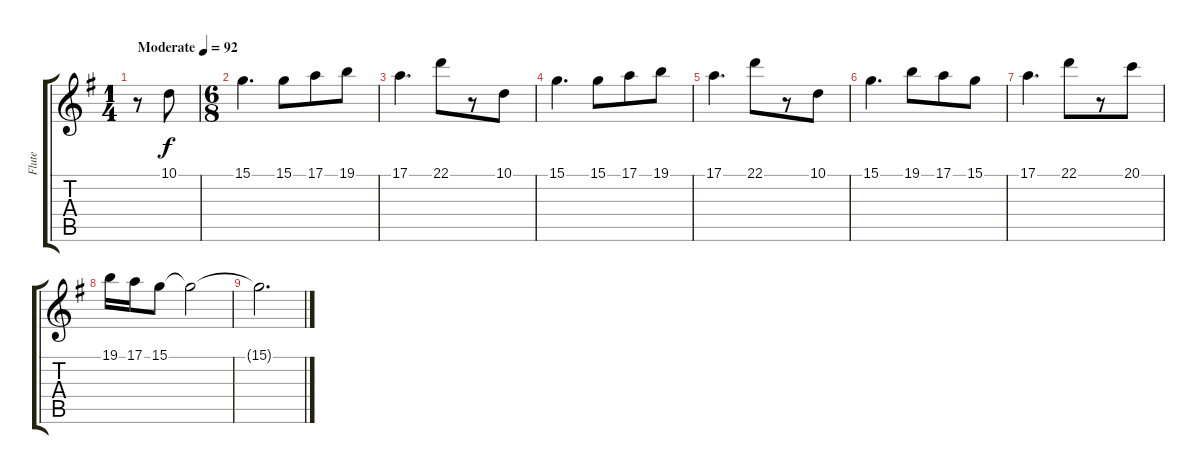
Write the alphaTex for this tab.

\track ("Flute" "Flute") {instrument flute}
\staff {score tabs}
\tuning (E4 B3 G3 D3 A2 E2) {hide}
\ts (1 4)
\tempo (92 "Moderate")
\clef g2
\ks g
r.8{dy f instrument flute} 10.1.8 |
\ts (6 8)
15.1.4{d} 15.1.8 17.1.8 19.1.8 |
17.1.4{d} 22.1.8 r.8 10.1.8 |
15.1.4{d} 15.1.8 17.1.8 19.1.8 |
17.1.4{d} 22.1.8 r.8 10.1.8 |
15.1.4{d} 19.1.8 17.1.8 15.1.8 |
17.1.4{d} 22.1.8 r.8 20.1.8 |
19.1.16 17.1.16 15.1.8 15.1{t}.2 |
15.1{t}.2{d}
